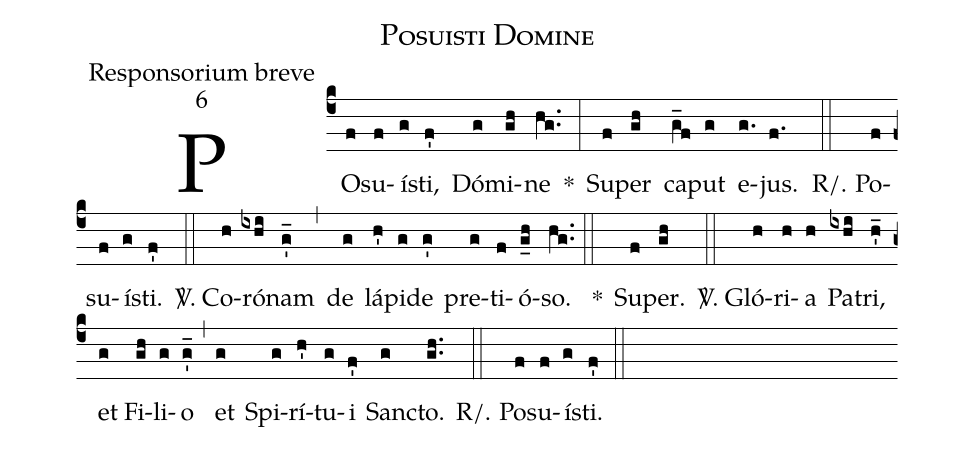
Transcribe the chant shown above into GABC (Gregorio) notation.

name:Posuisti Domine;
office-part:Responsorium breve;
mode:6;
%%
(c4) PO(f)su(f)í(g)sti,(f') Dó(g)mi(gh)ne(hg..) *(:) Su(f)per(gh) ca(g_f)put(g) e(g.)jus.(f.) (::)
R/. Po(f)su(f)í(g)sti.(f') (::)
<sp>V/</sp>. Co(h)ró(ixhi)nam(g'_) (,) de(g) lá(h')pi(g)de(g') pre(g)ti(f)ó(g_h)so.(hg..) (::)
*() Su(f)per.(gh) (::)
<sp>V/</sp>. Gló(h)ri(h)a(h) Pa(ixhi)tri,(h'_) et (g)Fi(gh)li(g)o(g'_) (,) et(g) Spi(g)rí(h')tu(g)i(f') San(g)cto.(gh..) (::)
R/. Po(f)su(f)í(g)sti.(f') (::)
